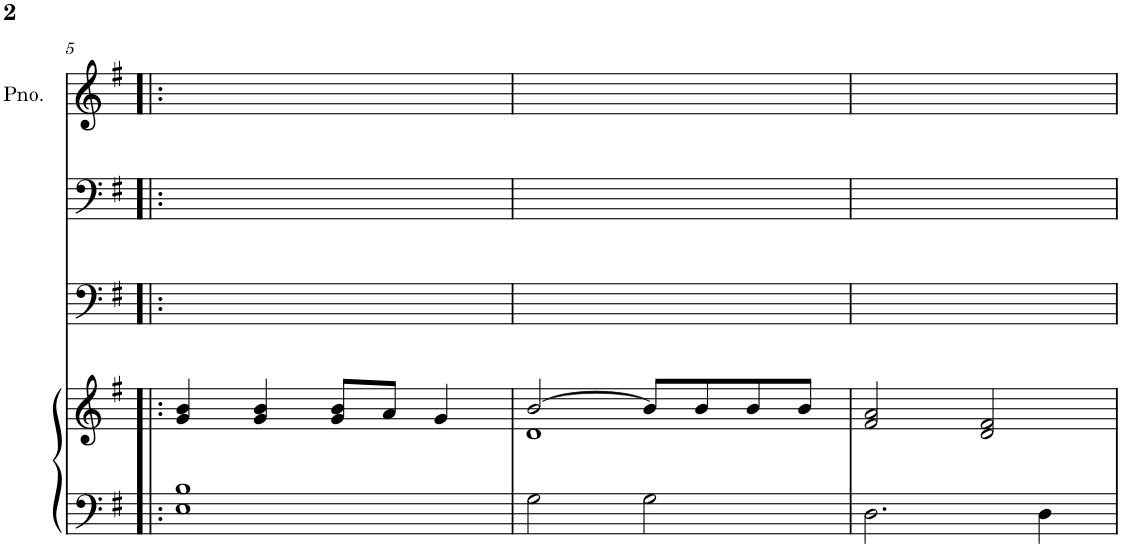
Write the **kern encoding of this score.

**kern	**kern	**kern	**kern	**kern
*part4	*part4	*part3	*part2	*part1
*staff5	*staff4	*staff3	*staff2	*staff1
*I"Piano	*	*I"Voice	*I"Voice	*I"Piano
*I'Pno	*	*I'V	*I'V	*I'Pno.
!!LO:PB:g=z
*clefF4	*clefG2	*clefF4	*clefF4	*clefG2
*k[f#]	*k[f#]	*k[f#]	*k[f#]	*k[f#]
*M4/4	*M4/4	*M4/4	*M4/4	*M4/4
=5!|:	=5!|:	=5!|:	=5!|:	=5!|:
*^	*	*	*	*
1B	1E	4g/ 4b/	1ryy	1ryy	1ryy
.	.	4g/ 4b/	.	.	.
.	.	8g/ 8b/L	.	.	.
.	.	8a/J	.	.	.
.	.	4g/	.	.	.
*v	*v	*	*	*	*
=6	=6	=6	=6	=6
*	*^	*	*	*
2G\	[>2b/	1d	1ryy	1ryy	1ryy
2G\	8b/L]	.	.	.	.
.	8b/	.	.	.	.
.	8b/	.	.	.	.
.	8b/J	.	.	.	.
*	*v	*v	*	*	*
=7	=7	=7	=7	=7
2.D\	2f#/ 2a/	1ryy	1ryy	1ryy
.	2d/ 2f#/	.	.	.
4D\	.	.	.	.
=	=	=	=	=
*-	*-	*-	*-	*-
